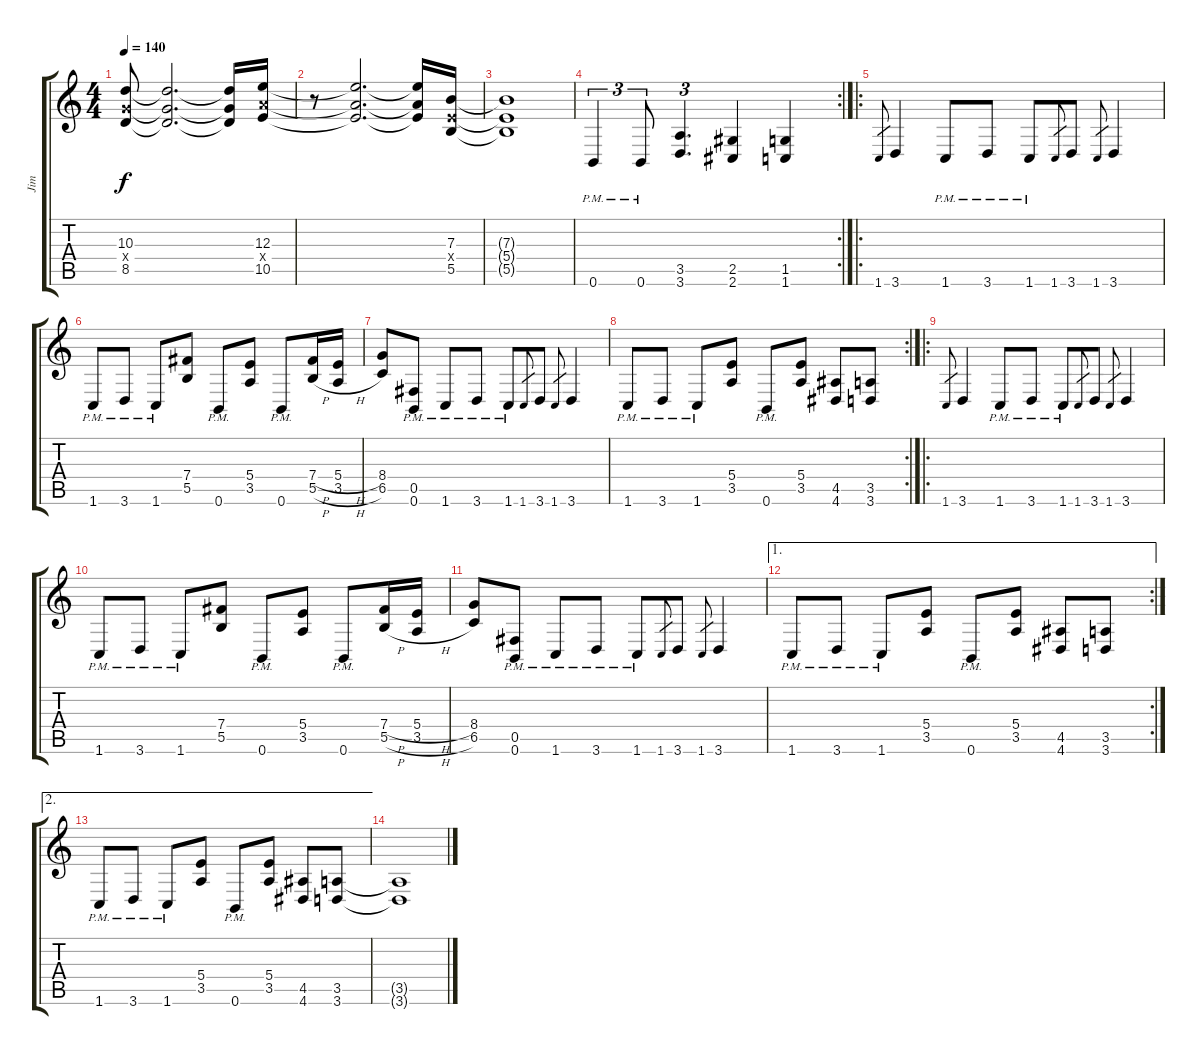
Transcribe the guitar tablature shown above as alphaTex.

\track ("Jim" "Jim") {instrument distortionguitar}
\staff {score tabs}
\tuning (Db4 Ab3 E3 B2 Gb2 B1) {hide}
\ts (4 4)
\tempo 140
\clef g2
\ks c
(10.3 8.4{x} 8.5).8{dy f} (10.3{t} 8.4{t} 8.5{t}).2{d} (10.3{t} 8.4{t} 8.5{t}).16 (12.3 10.4{x} 10.5).16 |
r.8 (12.3{t} 10.4{t} 10.5{t}).2{d} (12.3{t} 10.4{t} 10.5{t}).16 (7.3 5.4{x} 5.5).16 |
(7.3{t} 5.4{t} 5.5{t}).1 |
\rc 2
0.6{pm}.4{tu (3 2)} 0.6{pm}.8{tu (3 2)} (3.5 3.6).4{d tu (3 2)} (2.5 2.6).4 (1.5 1.6).4 |
\ro
1.6.8{gr} 3.6.4 1.6{pm}.8 3.6{pm}.8 1.6{pm}.8 1.6.8{gr} 3.6.8 1.6.8{gr} 3.6.4 |
1.6{pm}.8 3.6{pm}.8 1.6{pm}.8 (7.4 5.5).8 0.6{pm}.8 (5.4 3.5).8 0.6{pm}.8 (7.4{h} 5.5{h}).16 (5.4{h} 3.5{h}).16 |
(8.4 6.5).8 (0.5{pm} 0.6{pm}).8 1.6{pm}.8 3.6{pm}.8 1.6{pm}.8 1.6.8{gr} 3.6.8 1.6.8{gr} 3.6.4 |
\rc 2
1.6{pm}.8 3.6{pm}.8 1.6{pm}.8 (5.4 3.5).8 0.6{pm}.8 (5.4 3.5).8 (4.5 4.6).8 (3.5 3.6).8 |
\ro
1.6.8{gr} 3.6.4 1.6{pm}.8 3.6{pm}.8 1.6{pm}.8 1.6.8{gr} 3.6.8 1.6.8{gr} 3.6.4 |
1.6{pm}.8 3.6{pm}.8 1.6{pm}.8 (7.4 5.5).8 0.6{pm}.8 (5.4 3.5).8 0.6{pm}.8 (7.4{h} 5.5{h}).16 (5.4{h} 3.5{h}).16 |
(8.4 6.5).8 (0.5{pm} 0.6{pm}).8 1.6{pm}.8 3.6{pm}.8 1.6{pm}.8 1.6.8{gr} 3.6.8 1.6.8{gr} 3.6.4 |
\ae 1
\rc 2
1.6{pm}.8 3.6{pm}.8 1.6{pm}.8 (5.4 3.5).8 0.6{pm}.8 (5.4 3.5).8 (4.5 4.6).8 (3.5 3.6).8 |
\ae 2
1.6{pm}.8 3.6{pm}.8 1.6{pm}.8 (5.4 3.5).8 0.6{pm}.8 (5.4 3.5).8 (4.5 4.6).8 (3.5 3.6).8 |
(3.5{t} 3.6{t}).1
